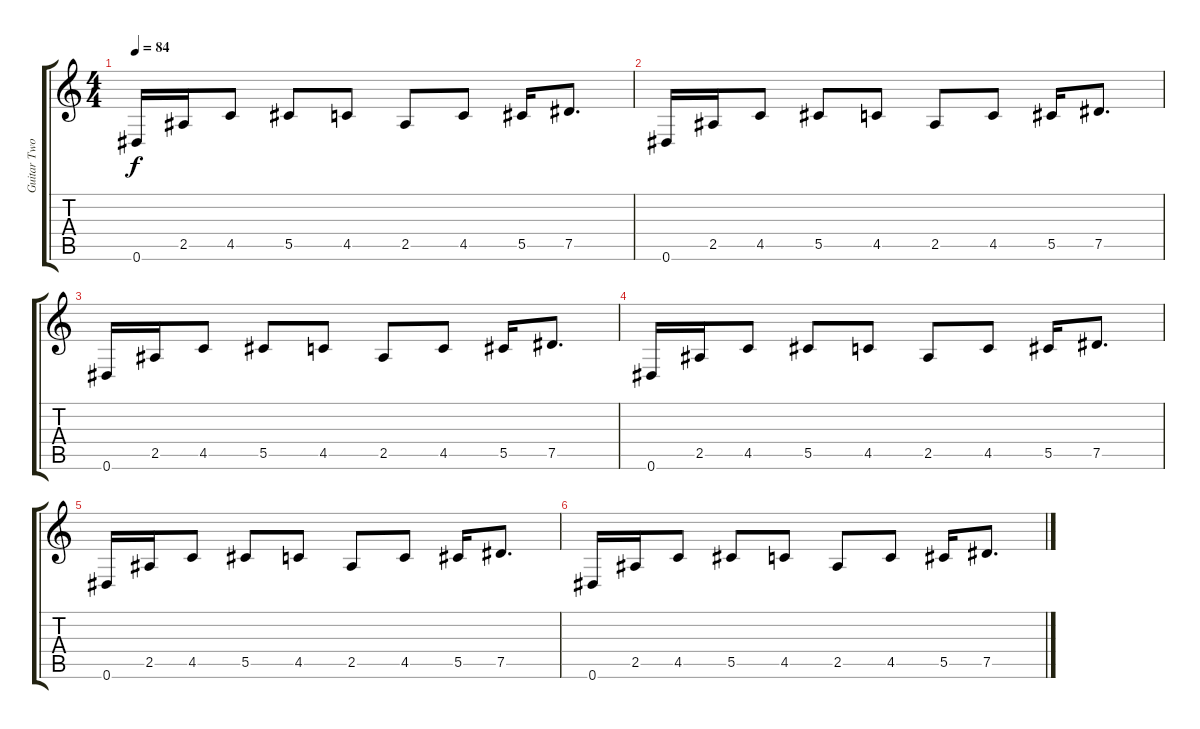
\track ("Guitar Two" "Guitar Two") {instrument distortionguitar}
\staff {score tabs}
\tuning (Eb4 Bb3 Gb3 Db3 Ab2 Eb2) {hide}
\ts (4 4)
\tempo 84
\clef g2
\ks c
0.6.16{dy f} 2.5.16 4.5.8 5.5.8 4.5.8 2.5.8 4.5.8 5.5.16 7.5.8{d} |
0.6.16 2.5.16 4.5.8 5.5.8 4.5.8 2.5.8 4.5.8 5.5.16 7.5.8{d} |
0.6.16 2.5.16 4.5.8 5.5.8 4.5.8 2.5.8 4.5.8 5.5.16 7.5.8{d} |
0.6.16 2.5.16 4.5.8 5.5.8 4.5.8{volume 0} 2.5.8 4.5.8 5.5.16 7.5.8{d} |
0.6.16 2.5.16 4.5.8 5.5.8 4.5.8 2.5.8 4.5.8 5.5.16 7.5.8{d} |
0.6.16 2.5.16 4.5.8 5.5.8 4.5.8 2.5.8 4.5.8 5.5.16 7.5.8{d}
